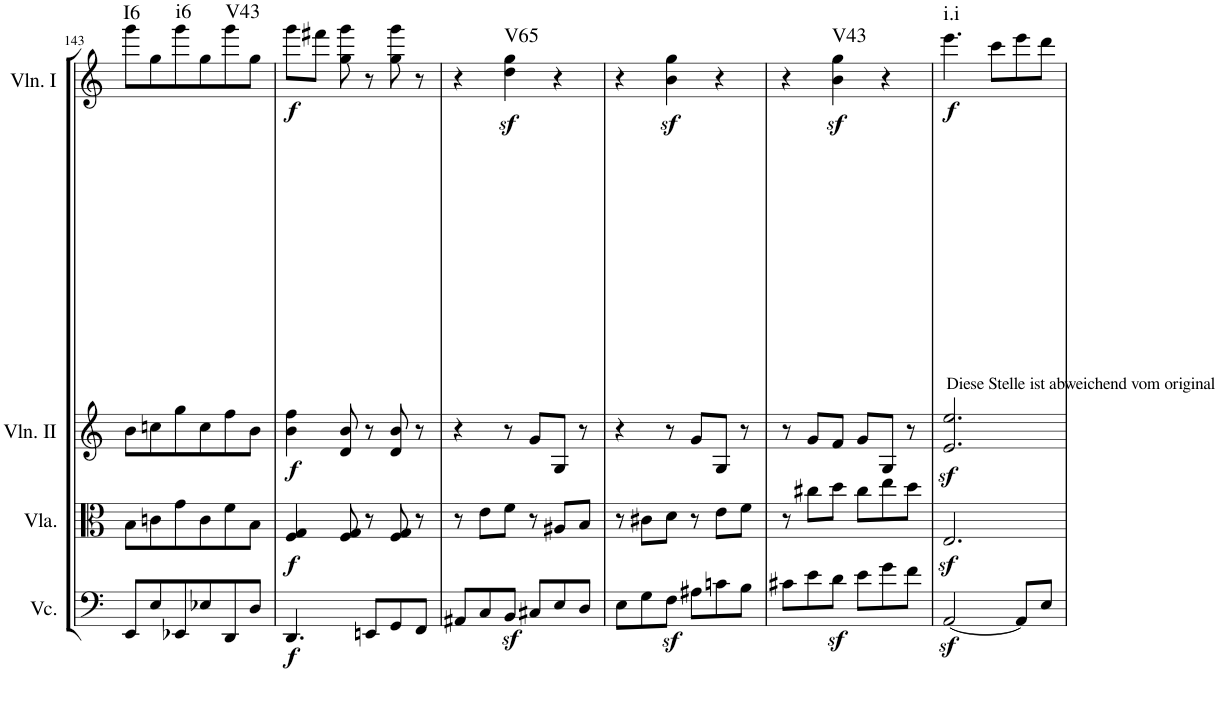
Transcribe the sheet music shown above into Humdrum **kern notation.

**kern	**dynam	**kern	**dynam	**kern	**dynam	**kern	**dynam	**harte
*part4	*part4	*part3	*part3	*part2	*part2	*part1	*part1	*part1
*staff4	*staff4	*staff3	*staff3	*staff2	*staff2	*staff1	*staff1	*
*I"Violoncello	*	*I"Viola	*	*I"Violin II	*	*I"Violin I	*	*
*I'Vc.	*	*I'Vla.	*	*I'Vln. II	*	*I'Vln. I	*	*
!!LO:PB:g=z
*clefF4	*	*clefC3	*	*clefG2	*	*clefG2	*	*
*k[]	*	*k[]	*	*k[]	*	*k[]	*	*
*M3/4	*	*M3/4	*	*M3/4	*	*M3/4	*	*
=143	=143	=143	=143	=143	=143	=143	=143	=143
!	!	!	!	!	!	!	!	!LO:H:kt=I6
8EE/L	.	8B\L	.	8b\L	.	8ggg\L	.	N
8E/	.	8cn\	.	8ccn\	.	8gg\	.	.
!	!	!	!	!	!	!	!	!LO:H:kt=i6
8EE-X/	.	8g\	.	8gg\	.	8ggg\	.	N
8E-X/	.	8c\	.	8cc\	.	8gg\	.	.
!	!	!	!	!	!	!	!	!LO:H:kt=V43
8DD/	.	8f\	.	8ff\	.	8ggg\	.	N
8D/J	.	8B\J	.	8b\J	.	8gg\J	.	.
=144	=144	=144	=144	=144	=144	=144	=144	=144
!	!LO:DY:b	!	!LO:DY:b	!	!LO:DY:b	!	!LO:DY:b	!
4.DD/	f	4F/ 4G/	f	4b\ 4ff\	f	8ggg\L	f	.
.	.	.	.	.	.	8fff#X\J	.	.
.	.	8F/ 8G/	.	8d/ 8b/	.	8gg\ 8ggg\	.	.
8EEn/L	.	8r	.	8r	.	8r	.	.
8GG/	.	8F/ 8G/	.	8d/ 8b/	.	8gg\ 8ggg\	.	.
8FF/J	.	8r	.	8r	.	8r	.	.
=145	=145	=145	=145	=145	=145	=145	=145	=145
8AA#X/L	.	8r	.	4r	.	4r	.	.
8C/	.	8e\L	.	.	.	.	.	.
!	!	!	!	!	!	!	!LO:DY:b	!LO:H:kt=V65
8BBz</J	.	8f\J	.	8r	.	4dd\ 4gg\	sf	N
8C#X/L	.	8r	.	8g/L	.	.	.	.
8E/	.	8A#X/L	.	8G/J	.	4r	.	.
8D/J	.	8B/J	.	8r	.	.	.	.
=146	=146	=146	=146	=146	=146	=146	=146	=146
8E\L	.	8r	.	4r	.	4r	.	.
8G\	.	8c#X\L	.	.	.	.	.	.
8Fz<\J	.	8d\J	.	8r	.	4b\z< 4gg\z<	.	.
8A#X\L	.	8r	.	8g/L	.	.	.	.
8cn\	.	8e\L	.	8G/J	.	4r	.	.
8B\J	.	8f\J	.	8r	.	.	.	.
=147	=147	=147	=147	=147	=147	=147	=147	=147
8c#X\L	.	8r	.	8r	.	4r	.	.
8e\	.	8cc#X\L	.	8g/L	.	.	.	.
!	!	!	!	!	!	!	!LO:DY:b	!LO:H:kt=V43
8dz<\J	.	8dd\J	.	8f/J	.	4b\ 4gg\	sf	N
8e\L	.	8cc#\L	.	8g/L	.	.	.	.
8g\	.	8ee\	.	8G/J	.	4r	.	.
8f\J	.	8dd\J	.	8r	.	.	.	.
=148	=148	=148	=148	=148	=148	=148	=148	=148
!	!	!	!	!	!	!LO:TX:b:t=Diese Stelle ist abweichend vom original	!	!
!	!	!	!	!	!	!	!LO:DY:b	!LO:H:kt=i.i
[2AAz</	.	2.Ez</	.	2.e/z< 2.ee/z<	.	4.eee\	f	N
.	.	.	.	.	.	8ccc\L	.	.
8AA/L]	.	.	.	.	.	8eee\	.	.
8E/J	.	.	.	.	.	8ddd\J	.	.
=	=	=	=	=	=	=	=	=
*-	*-	*-	*-	*-	*-	*-	*-	*-
